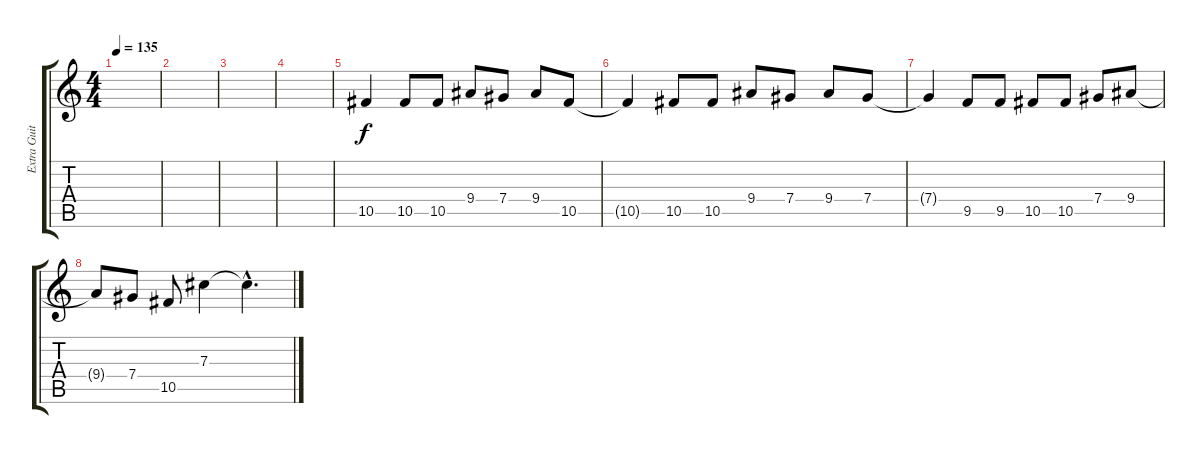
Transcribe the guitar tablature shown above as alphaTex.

\track ("Extra Guitar" "Extra Guit") {instrument distortionguitar}
\staff {score tabs}
\tuning (Eb4 Bb3 Gb3 Db3 Ab2 Eb2) {hide}
\ts (4 4)
\tempo 135
\clef g2
\ks c
|
|
|
|
10.5.4 10.5.8 10.5.8 9.4.8 7.4.8 9.4.8 10.5.8 |
10.5{t}.4 10.5.8 10.5.8 9.4.8 7.4.8 9.4.8 7.4.8 |
7.4{t}.4 9.5.8 9.5.8 10.5.8 10.5.8 7.4.8 9.4.8 |
9.4{t}.8 7.4.8 10.5.8 7.3.4 7.3{hac t}.4{d}
